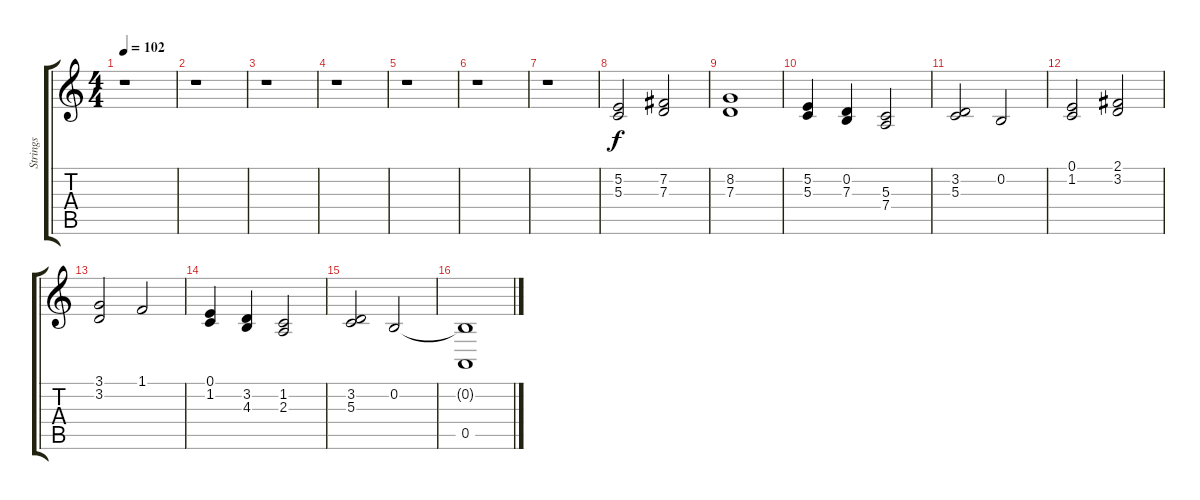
\track ("Strings" "Strings") {instrument stringensemble1}
\staff {score tabs}
\tuning (E4 B3 G3 D3 A2 E2) {hide}
\ts (4 4)
\tempo 102
\clef g2
\ks c
r.1{dy f} |
r.1 |
r.1 |
r.1 |
r.1 |
r.1 |
r.1 |
(5.2 5.3).2 (7.2 7.3).2 |
(8.2 7.3).1 |
(5.2 5.3).4 (0.2 7.3).4 (5.3 7.4).2 |
(3.2 5.3).2 0.2.2 |
(0.1 1.2).2 (2.1 3.2).2 |
(3.1 3.2).2 1.1.2 |
(0.1 1.2).4 (3.2 4.3).4 (1.2 2.3).2 |
(3.2 5.3).2 0.2.2 |
(0.2{t} 0.5).1
